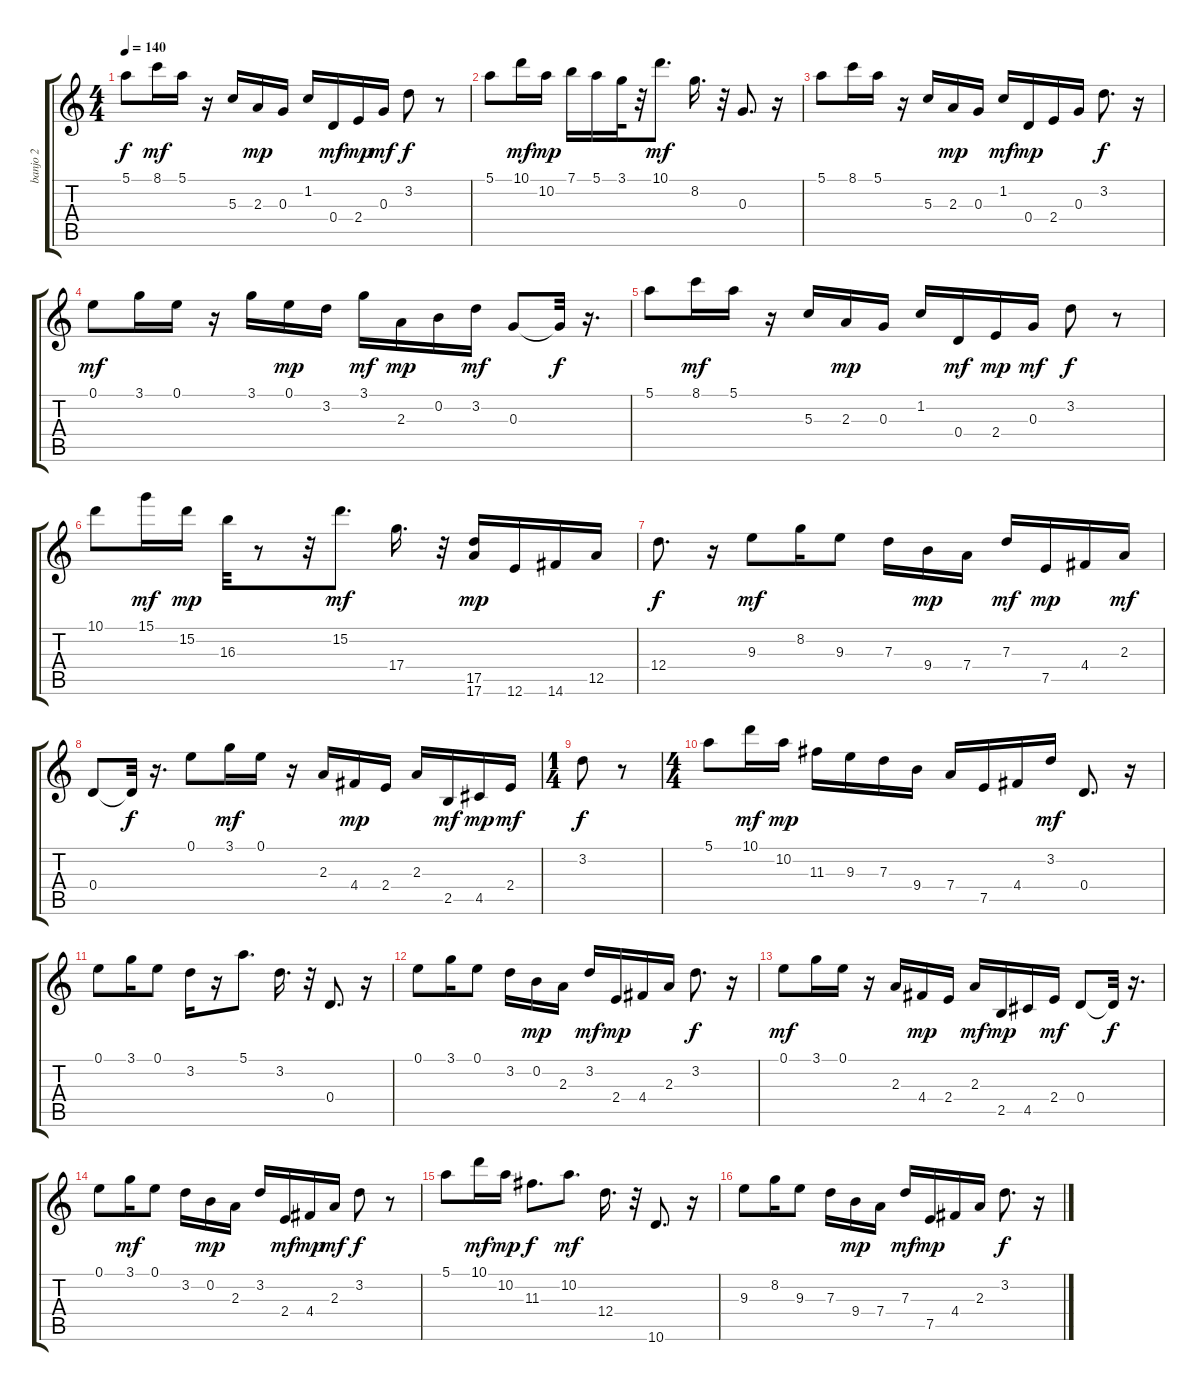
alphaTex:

\track ("banjo 2" "banjo 2") {instrument banjo}
\staff {score tabs}
\tuning (E4 B3 G3 D3 A2 E2) {hide}
\displaytranspose 12
\ts (4 4)
\tempo 140
\clef g2
\ks c
5.1.8{dy f} 8.1.16{dy mf} 5.1.16 r.16 5.3.16 2.3.16{dy mp} 0.3.16 1.2.16 0.4.16{dy mf} 2.4.16{dy mp} 0.3.16{dy mf} 3.2.8{dy f} r.8 |
5.1.8 10.1.16{dy mf} 10.2.16{dy mp} 7.1.16 5.1.16 3.1.32 r.32 10.1.8{d dy mf} 8.2.16{d} r.32 0.3.8{d} r.16 |
5.1.8 8.1.16 5.1.16 r.16 5.3.16 2.3.16{dy mp} 0.3.16 1.2.16{dy mf} 0.4.16{dy mp} 2.4.16 0.3.16 3.2.8{d dy f} r.16 |
0.1.8{dy mf} 3.1.16 0.1.16 r.16 3.1.16 0.1.16{dy mp} 3.2.16 3.1.16{dy mf} 2.3.16{dy mp} 0.2.16 3.2.16{dy mf} 0.3.8 0.3{t}.32{dy f} r.16{d} |
5.1.8 8.1.16{dy mf} 5.1.16 r.16 5.3.16 2.3.16{dy mp} 0.3.16 1.2.16 0.4.16{dy mf} 2.4.16{dy mp} 0.3.16{dy mf} 3.2.8{dy f} r.8 |
10.1.8 15.1.16{dy mf} 15.2.16{dy mp} 16.3.32 r.8 r.32 15.2.8{d dy mf} 17.4.16{d} r.32 (17.5 17.6).16{dy mp} 12.6.16 14.6.16 12.5.16 |
12.4.8{d dy f} r.16 9.3.8{dy mf} 8.2.16 9.3.8 7.3.16 9.4.16{dy mp} 7.4.16 7.3.16{dy mf} 7.5.16{dy mp} 4.4.16 2.3.16{dy mf} |
0.4.8 0.4{t}.32{dy f} r.16{d} 0.1.8 3.1.16{dy mf} 0.1.16 r.16 2.3.16 4.4.16{dy mp} 2.4.16 2.3.16 2.5.16{dy mf} 4.5.16{dy mp} 2.4.16{dy mf} |
\ts (1 4)
3.2.8{dy f} r.8 |
\ts (4 4)
5.1.8 10.1.16{dy mf} 10.2.16{dy mp} 11.3.16 9.3.16 7.3.16 9.4.16 7.4.16 7.5.16 4.4.16 3.2.16{dy mf} 0.4.8{d} r.16 |
0.1.8 3.1.16 0.1.8 3.2.16 r.16 5.1.8{d} 3.2.16{d} r.32 0.4.8{d} r.16 |
0.1.8 3.1.16 0.1.8 3.2.16 0.2.16{dy mp} 2.3.16 3.2.16{dy mf} 2.4.16{dy mp} 4.4.16 2.3.16 3.2.8{d dy f} r.16 |
0.1.8{dy mf} 3.1.16 0.1.16 r.16 2.3.16 4.4.16{dy mp} 2.4.16 2.3.16{dy mf} 2.5.16{dy mp} 4.5.16 2.4.16{dy mf} 0.4.8 0.4{t}.32{dy f} r.16{d} |
0.1.8 3.1.16{dy mf} 0.1.8 3.2.16 0.2.16{dy mp} 2.3.16 3.2.16 2.4.16{dy mf} 4.4.16{dy mp} 2.3.16{dy mf} 3.2.8{dy f} r.8 |
5.1.8 10.1.16{dy mf} 10.2.16{dy mp} 11.3.8{d dy f} 10.2.8{d dy mf} 12.4.16{d} r.32 10.6.8{d} r.16 |
9.3.8 8.2.16 9.3.8 7.3.16 9.4.16{dy mp} 7.4.16 7.3.16{dy mf} 7.5.16{dy mp} 4.4.16 2.3.16 3.2.8{d dy f} r.16
